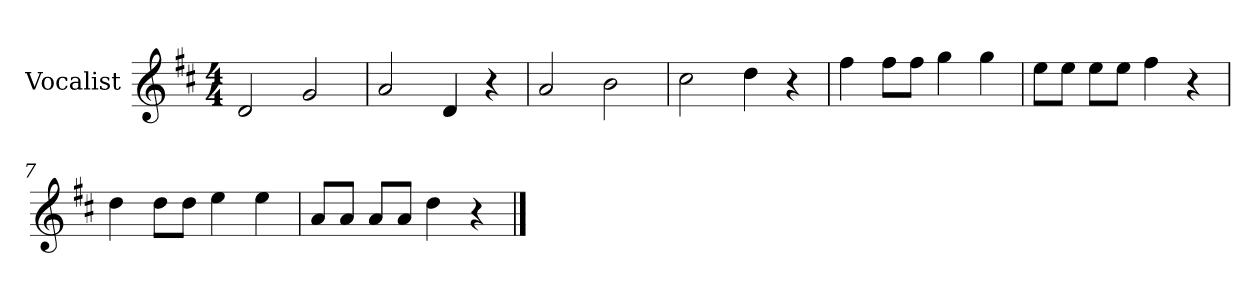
**kern
*part1
*staff1
*I"Vocalist
*k[f#c#]
*D:
*M4/4
=1
2d
2g
=2
2a
4d
4r
=3
2a
2b
=4
2cc#
4dd
4r
=5
4ff#
8ff#L
8ff#J
4gg
4gg
=6
8eeL
8eeJ
8eeL
8eeJ
4ff#
4r
=7
4dd
8ddL
8ddJ
4ee
4ee
=8
8aL
8aJ
8aL
8aJ
4dd
4r
==
*-
